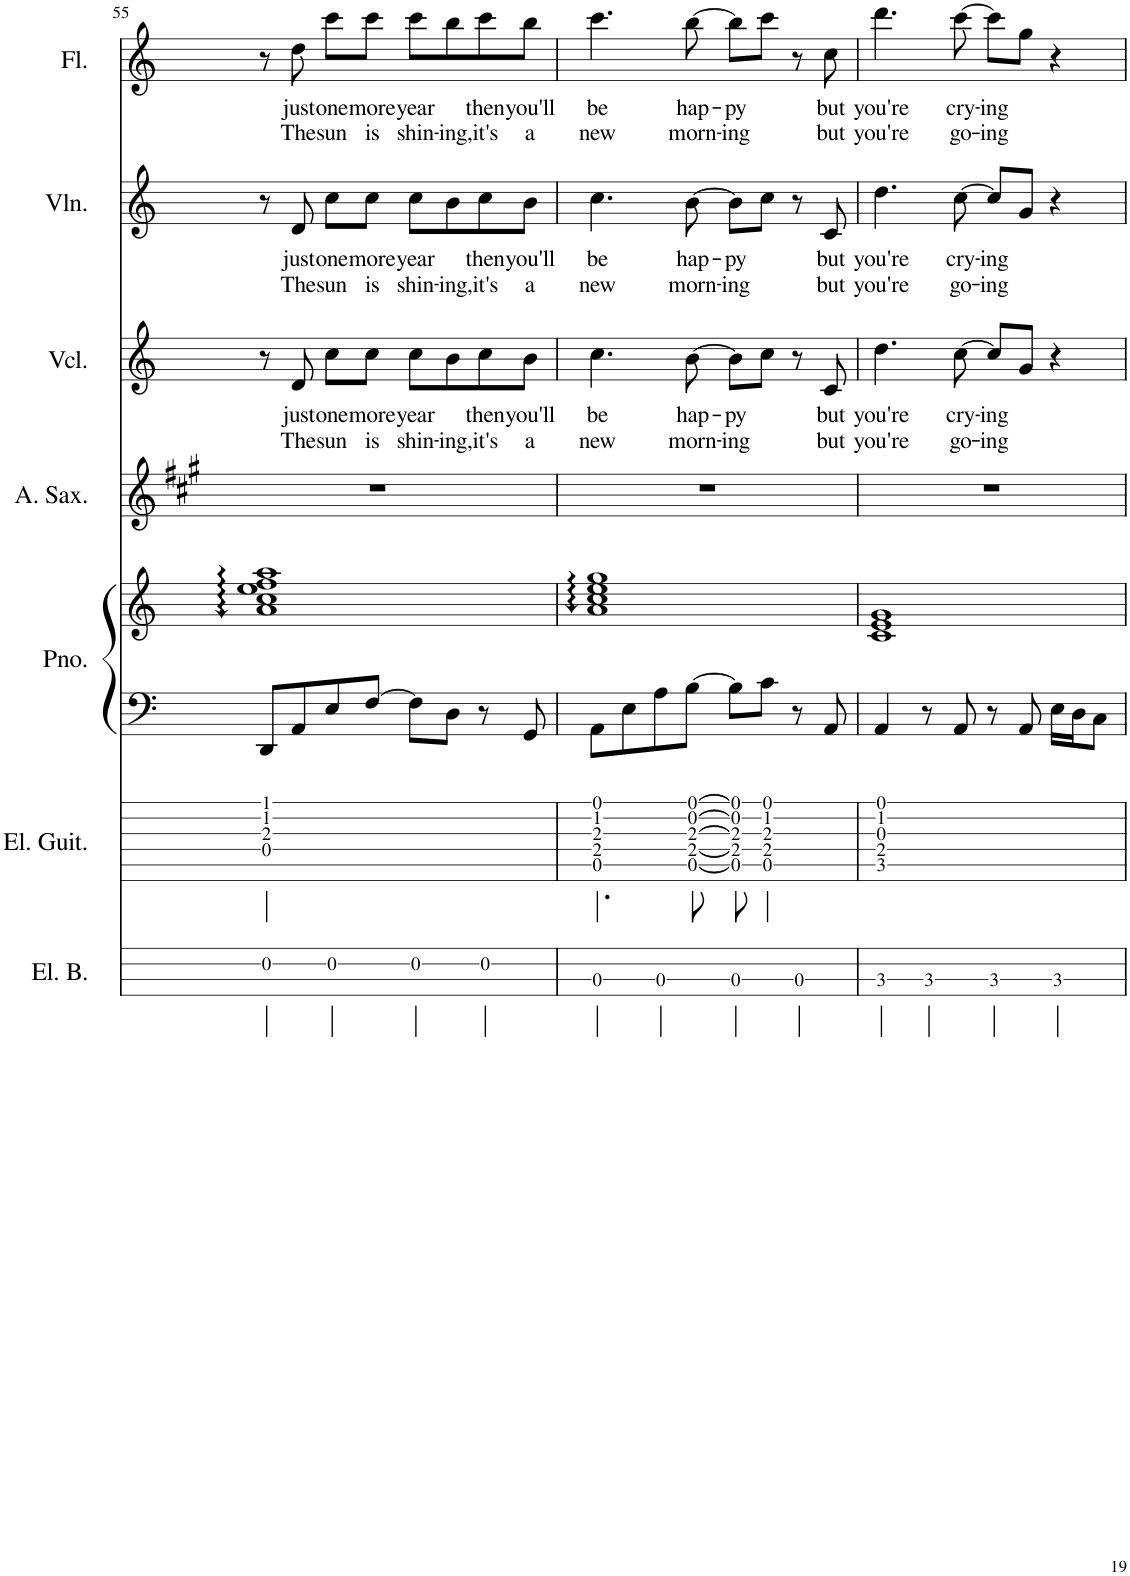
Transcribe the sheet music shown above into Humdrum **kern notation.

**kern	**kern	**kern	**kern	**kern	**kern	**text	**text	**kern	**text	**text	**kern	**text	**text
*part7	*part6	*part5	*part5	*part4	*part3	*part3	*part3	*part2	*part2	*part2	*part1	*part1	*part1
*staff8	*staff7	*staff6	*staff5	*staff4	*staff3	*staff3	*staff3	*staff2	*staff2	*staff2	*staff1	*staff1	*staff1
*I"Electric Bass	*I"Electric Guitar	*I"Piano	*	*I"Alto Saxophone	*I"Vocals	*	*	*I"Violin	*	*	*I"Flute	*	*
*I'El. B.	*I'El. Guit.	*I'Pno.	*	*I'A. Sax.	*I'Vcl.	*	*	*I'Vln.	*	*	*I'Fl.	*	*
!!LO:PB:g=z
*	*	*clefF4	*clefG2	*clefG2	*clefG2	*	*	*clefG2	*	*	*clefG2	*	*
*	*	*	*	*Trd5c9	*	*	*	*	*	*	*	*	*
*k[]	*k[]	*k[]	*k[]	*k[f#c#g#]	*k[]	*	*	*k[]	*	*	*k[]	*	*
*M4/4	*M4/4	*M4/4	*M4/4	*M4/4	*M4/4	*	*	*M4/4	*	*	*M4/4	*	*
=55	=55	=55	=55	=55	=55	=55	=55	=55	=55	=55	=55	=55	=55
4DD\	4D\ 4A\ 4c\ 4f\	8DD/L	1a 1cc 1ee 1ff 1aa	1r	8r	.	.	8r	.	.	8r	.	.
!	!	!	!	!	!	!LO:LY:b	!LO:LY:b	!	!LO:LY:b	!LO:LY:b	!	!LO:LY:b	!LO:LY:b
.	.	8AA/	.	.	8d/	just	The	8d/	just	The	8dd\	just	The
!	!	!	!	!	!	!LO:LY:b	!LO:LY:b	!	!LO:LY:b	!LO:LY:b	!	!LO:LY:b	!LO:LY:b
4DD\	4r	8E/	.	.	8cc\L	one	sun	8cc\L	one	sun	8ccc\L	one	sun
!	!	!	!	!	!	!LO:LY:b	!LO:LY:b	!	!LO:LY:b	!LO:LY:b	!	!LO:LY:b	!LO:LY:b
.	.	[8F/J	.	.	8cc\J	more	is	8cc\J	more	is	8ccc\J	more	is
!	!	!	!	!	!	!LO:LY:b	!LO:LY:b	!	!LO:LY:b	!LO:LY:b	!	!LO:LY:b	!LO:LY:b
4DD\	2r	8F\L]	.	.	8cc\L	year	shin-	8cc\L	year	shin-	8ccc\L	year	shin-
!	!	!	!	!	!	!	!LO:LY:b	!	!	!LO:LY:b	!	!	!LO:LY:b
.	.	8D\J	.	.	8b\	.	-ing,	8b\	.	-ing,	8bb\	.	-ing,
!	!	!	!	!	!	!LO:LY:b	!LO:LY:b	!	!LO:LY:b	!LO:LY:b	!	!LO:LY:b	!LO:LY:b
4DD\	.	8r	.	.	8cc\	then	it's	8cc\	then	it's	8ccc\	then	it's
!	!	!	!	!	!	!LO:LY:b	!LO:LY:b	!	!LO:LY:b	!LO:LY:b	!	!LO:LY:b	!LO:LY:b
.	.	8GG/	.	.	8b\J	you'll	a	8b\J	you'll	a	8bb\J	you'll	a
=56	=56	=56	=56	=56	=56	=56	=56	=56	=56	=56	=56	=56	=56
!	!	!	!	!	!	!LO:LY:b	!LO:LY:b	!	!LO:LY:b	!LO:LY:b	!	!LO:LY:b	!LO:LY:b
4AAA\	4.AA\ 4.E\ 4.A\ 4.c\ 4.e\	8AA\L	1a 1cc 1ee 1gg	1r	4.cc\	be	new	4.cc\	be	new	4.ccc\	be	new
.	.	8E\	.	.	.	.	.	.	.	.	.	.	.
4AAA\	.	8A\	.	.	.	.	.	.	.	.	.	.	.
!	!	!	!	!	!	!LO:LY:b	!LO:LY:b	!	!LO:LY:b	!LO:LY:b	!	!LO:LY:b	!LO:LY:b
.	[8AA\ [8E\ [8A\ [8B\ [8e\	[8B\J	.	.	[8b\	hap-	morn-	[8b\	hap-	morn-	[8bb\	hap-	morn-
!	!	!	!	!	!	!LO:LY:b	!LO:LY:b	!	!LO:LY:b	!LO:LY:b	!	!LO:LY:b	!LO:LY:b
4AAA\	8AA\] 8E\] 8A\] 8B\] 8e\]	8B\L]	.	.	8b\L]	-py	-ing	8b\L]	-py	-ing	8bb\L]	-py	-ing
.	4AA\ 4E\ 4A\ 4c\ 4e\	8c\J	.	.	8cc\J	.	.	8cc\J	.	.	8ccc\J	.	.
4AAA\	.	8r	.	.	8r	.	.	8r	.	.	8r	.	.
!	!	!	!	!	!	!LO:LY:b	!LO:LY:b	!	!LO:LY:b	!LO:LY:b	!	!LO:LY:b	!LO:LY:b
.	8r	8AA/	.	.	8c/	but	but	8c/	but	but	8cc\	but	but
=57	=57	=57	=57	=57	=57	=57	=57	=57	=57	=57	=57	=57	=57
!	!	!	!	!	!	!LO:LY:b	!LO:LY:b	!	!LO:LY:b	!LO:LY:b	!	!LO:LY:b	!LO:LY:b
4CC\	1C 1E 1G 1c 1e	4AA/	1c 1e 1g	1r	4.dd\	you're	you're	4.dd\	you're	you're	4.ddd\	you're	you're
4CC\	.	8r	.	.	.	.	.	.	.	.	.	.	.
!	!	!	!	!	!	!LO:LY:b	!LO:LY:b	!	!LO:LY:b	!LO:LY:b	!	!LO:LY:b	!LO:LY:b
.	.	8AA/	.	.	[8cc\	cry-	go-	[8cc\	cry-	go-	[8ccc\	cry-	go-
!	!	!	!	!	!	!LO:LY:b	!LO:LY:b	!	!LO:LY:b	!LO:LY:b	!	!LO:LY:b	!LO:LY:b
4CC\	.	8r	.	.	8cc/L]	-ing	-ing	8cc/L]	-ing	-ing	8ccc\L]	-ing	-ing
.	.	8AA/	.	.	8g/J	.	.	8g/J	.	.	8gg\J	.	.
4CC\	.	16E\LL	.	.	4r	.	.	4r	.	.	4r	.	.
.	.	16D\J	.	.	.	.	.	.	.	.	.	.	.
.	.	8C\J	.	.	.	.	.	.	.	.	.	.	.
=	=	=	=	=	=	=	=	=	=	=	=	=	=
*-	*-	*-	*-	*-	*-	*-	*-	*-	*-	*-	*-	*-	*-
